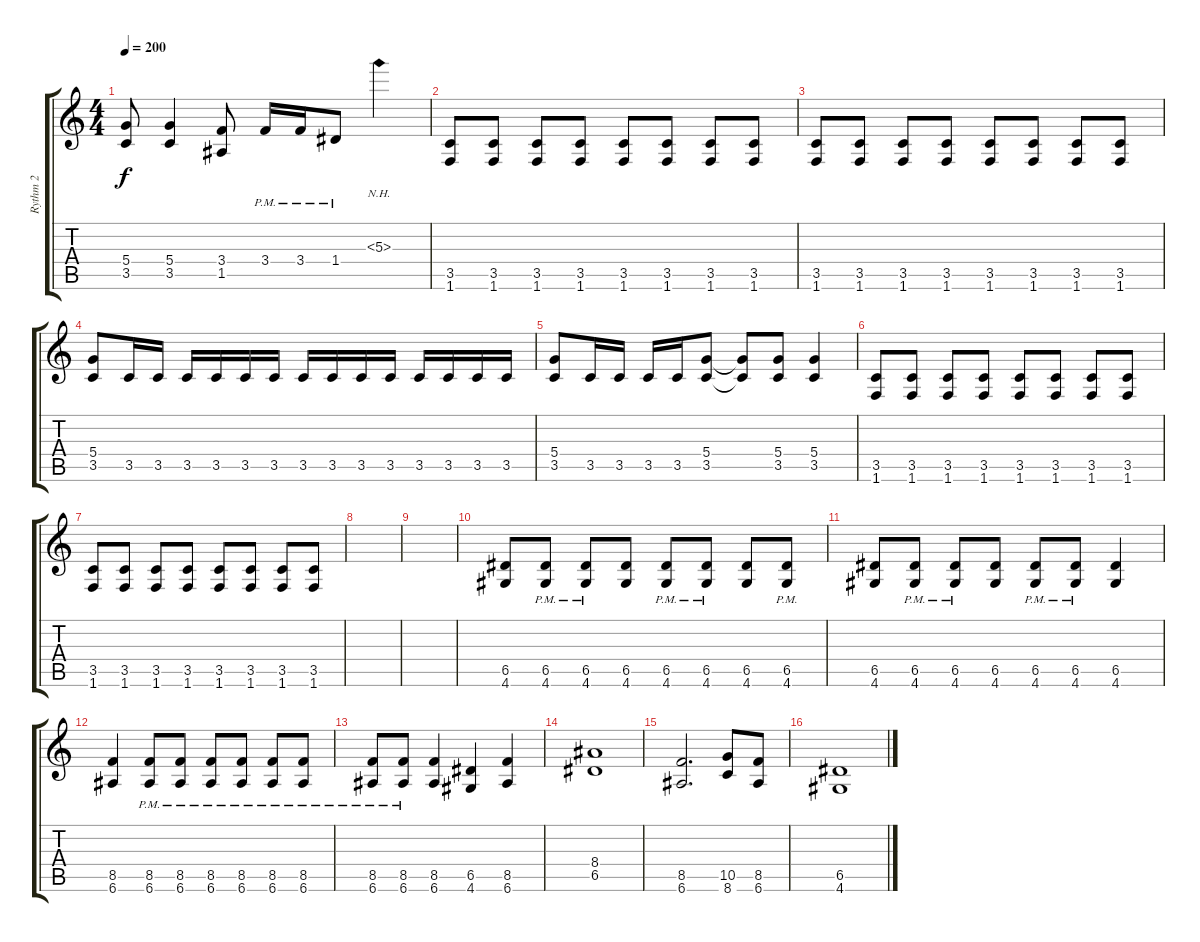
\track ("Rythm 2" "Rythm 2") {instrument distortionguitar}
\staff {score tabs}
\tuning (E4 B3 G3 D3 A2 E2) {hide}
\ts (4 4)
\tempo 200
\clef g2
\ks c
(5.4 3.5).8{dy f} (5.4 3.5).4 (3.4 1.5).8 3.4{pm}.16 3.4{pm}.16 1.4{pm}.8 5.3{nh}.4 |
(3.5 1.6).8 (3.5 1.6).8 (3.5 1.6).8 (3.5 1.6).8 (3.5 1.6).8 (3.5 1.6).8 (3.5 1.6).8 (3.5 1.6).8 |
(3.5 1.6).8 (3.5 1.6).8 (3.5 1.6).8 (3.5 1.6).8 (3.5 1.6).8 (3.5 1.6).8 (3.5 1.6).8 (3.5 1.6).8 |
(5.4 3.5).8 3.5.16 3.5.16 3.5.16 3.5.16 3.5.16 3.5.16 3.5.16 3.5.16 3.5.16 3.5.16 3.5.16 3.5.16 3.5.16 3.5.16 |
(5.4 3.5).8 3.5.16 3.5.16 3.5.16 3.5.16 (5.4 3.5).8 (5.4{t} 3.5{t}).8 (5.4 3.5).8 (5.4 3.5).4 |
(3.5 1.6).8 (3.5 1.6).8 (3.5 1.6).8 (3.5 1.6).8 (3.5 1.6).8 (3.5 1.6).8 (3.5 1.6).8 (3.5 1.6).8 |
(3.5 1.6).8 (3.5 1.6).8 (3.5 1.6).8 (3.5 1.6).8 (3.5 1.6).8 (3.5 1.6).8 (3.5 1.6).8 (3.5 1.6).8 |
|
|
(6.5 4.6).8 (6.5{pm} 4.6{pm}).8 (6.5{pm} 4.6{pm}).8 (6.5 4.6).8 (6.5{pm} 4.6{pm}).8 (6.5{pm} 4.6{pm}).8 (6.5 4.6).8 (6.5{pm} 4.6{pm}).8 |
(6.5 4.6).8 (6.5{pm} 4.6{pm}).8 (6.5{pm} 4.6{pm}).8 (6.5 4.6).8 (6.5{pm} 4.6{pm}).8 (6.5{pm} 4.6{pm}).8 (6.5 4.6).4 |
(8.5 6.6).4 (8.5{pm} 6.6{pm}).8 (8.5{pm} 6.6{pm}).8 (8.5{pm} 6.6{pm}).8 (8.5{pm} 6.6{pm}).8 (8.5{pm} 6.6{pm}).8 (8.5{pm} 6.6{pm}).8 |
(8.5{pm} 6.6{pm}).8 (8.5{pm} 6.6{pm}).8 (8.5 6.6).4 (6.5 4.6).4 (8.5 6.6).4 |
(8.4 6.5).1 |
(8.5 6.6).2{d} (10.5 8.6).8 (8.5 6.6).8 |
(6.5 4.6).1
